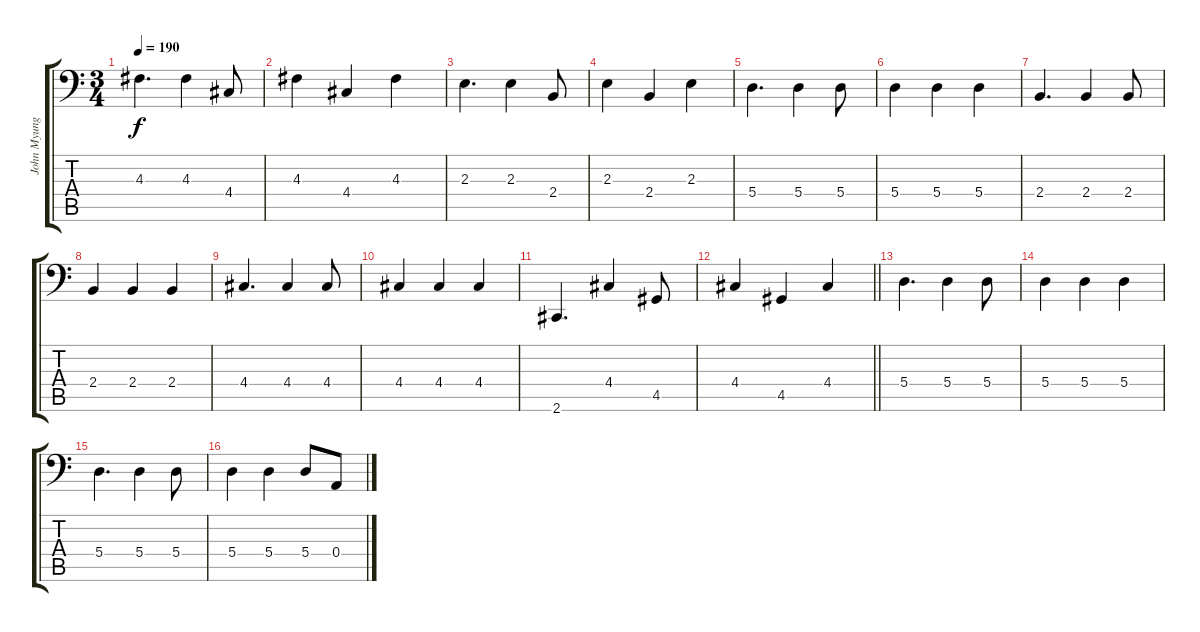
\track ("John Myung - Bass" "John Myung") {instrument electricbassfinger}
\staff {score tabs}
\tuning (C3 G2 D2 A1 E1 B0) {hide}
\ts (3 4)
\tempo 190
\clef f4
\ks c
4.3.4{d dy f} 4.3.4 4.4.8 |
4.3.4 4.4.4 4.3.4 |
2.3.4{d} 2.3.4 2.4.8 |
2.3.4 2.4.4 2.3.4 |
5.4.4{d} 5.4.4 5.4.8 |
5.4.4 5.4.4 5.4.4 |
2.4.4{d} 2.4.4 2.4.8 |
2.4.4 2.4.4 2.4.4 |
4.4.4{d} 4.4.4 4.4.8 |
4.4.4 4.4.4 4.4.4 |
2.6.4{d} 4.4.4 4.5.8 |
\barLineRight lightlight
4.4.4 4.5.4 4.4.4 |
5.4.4{d} 5.4.4 5.4.8 |
5.4.4 5.4.4 5.4.4 |
5.4.4{d} 5.4.4 5.4.8 |
5.4.4 5.4.4 5.4.8 0.4.8
